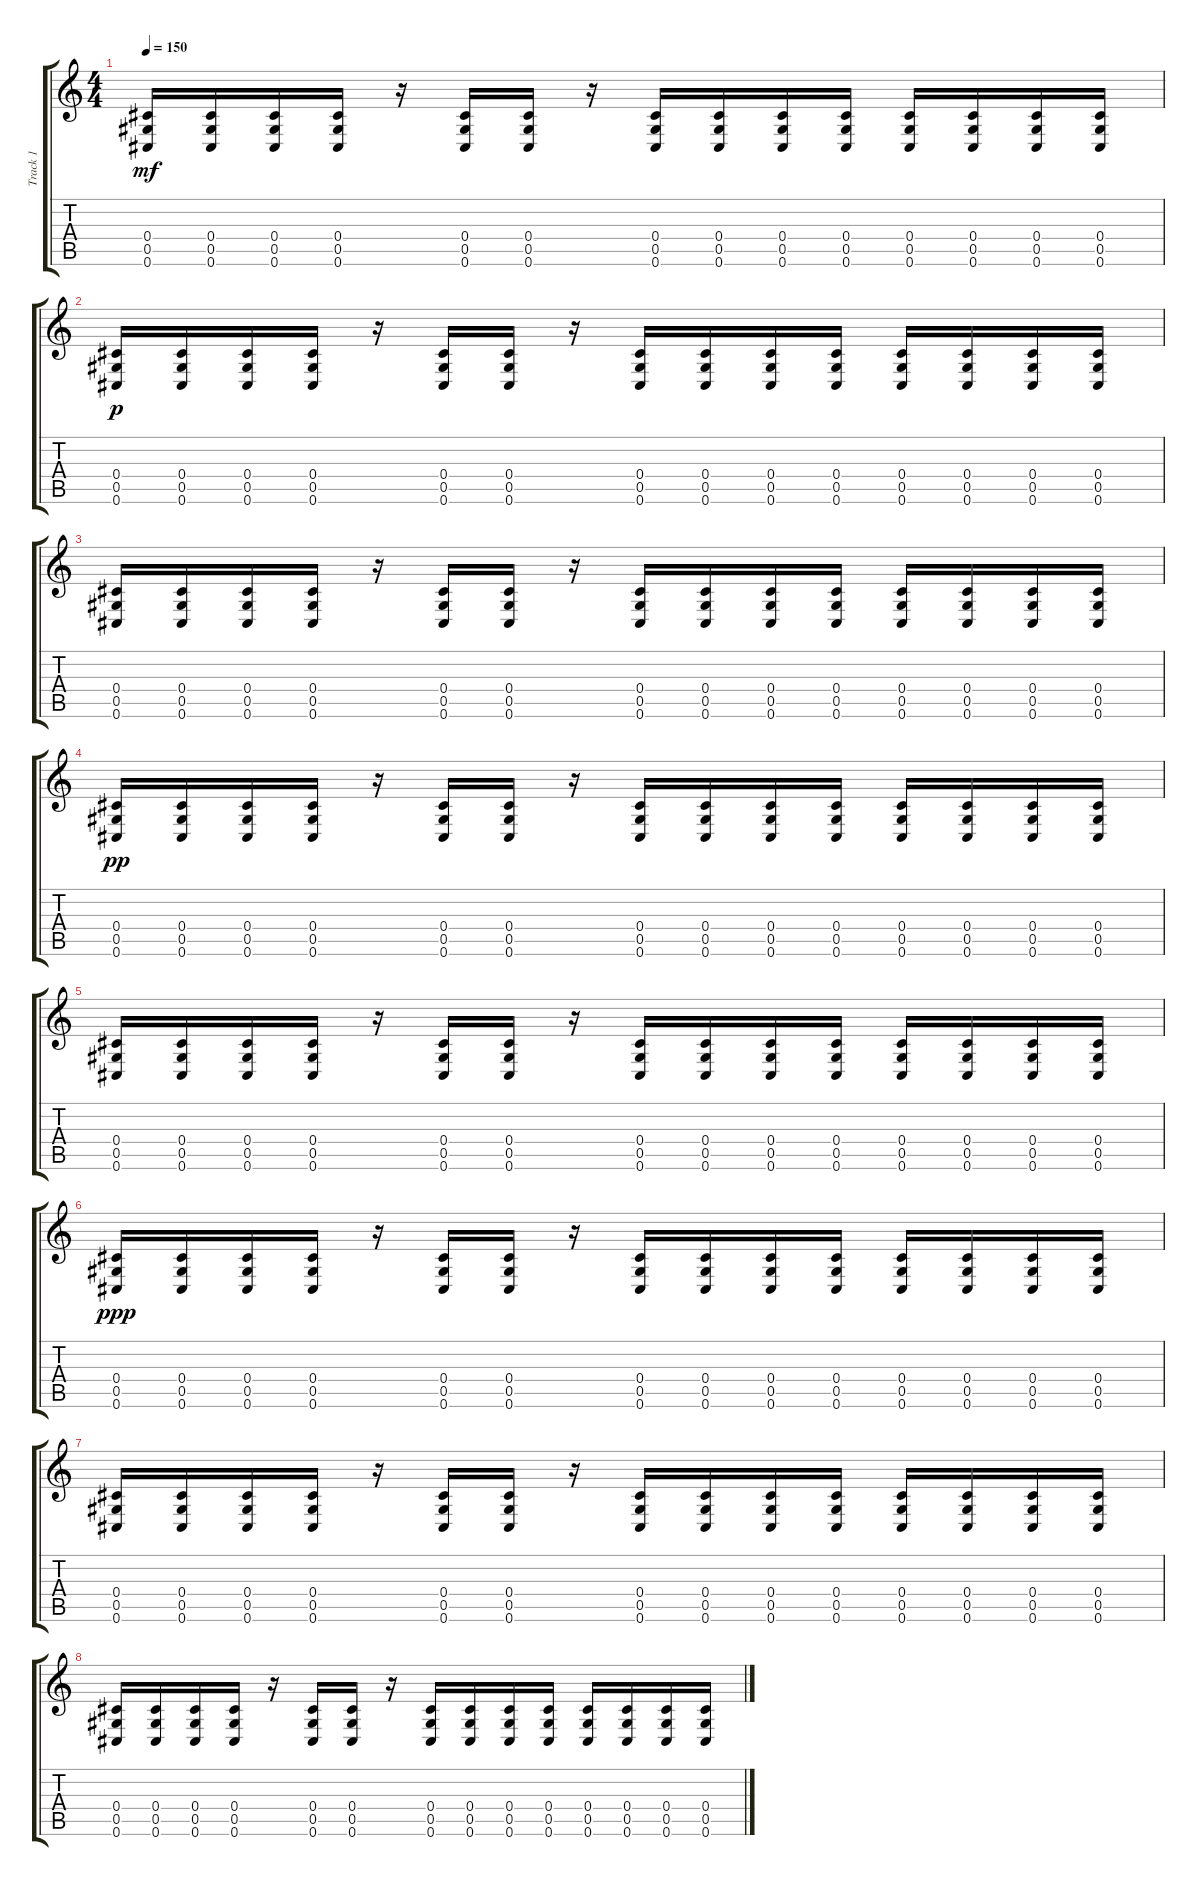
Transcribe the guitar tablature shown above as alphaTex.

\track ("Track 1" "Track 1") {instrument distortionguitar}
\staff {score tabs}
\tuning (Eb4 Bb3 Gb3 Db3 Ab2 Db2) {hide}
\ts (4 4)
\tempo 150
\clef g2
\ks c
(0.4 0.5 0.6).16{dy mf} (0.4 0.5 0.6).16 (0.4 0.5 0.6).16 (0.4 0.5 0.6).16 r.16 (0.4 0.5 0.6).16 (0.4 0.5 0.6).16 r.16 (0.4 0.5 0.6).16 (0.4 0.5 0.6).16 (0.4 0.5 0.6).16 (0.4 0.5 0.6).16 (0.4 0.5 0.6).16 (0.4 0.5 0.6).16 (0.4 0.5 0.6).16 (0.4 0.5 0.6).16 |
(0.4 0.5 0.6).16{dy p} (0.4 0.5 0.6).16 (0.4 0.5 0.6).16 (0.4 0.5 0.6).16 r.16 (0.4 0.5 0.6).16 (0.4 0.5 0.6).16 r.16 (0.4 0.5 0.6).16 (0.4 0.5 0.6).16 (0.4 0.5 0.6).16 (0.4 0.5 0.6).16 (0.4 0.5 0.6).16 (0.4 0.5 0.6).16 (0.4 0.5 0.6).16 (0.4 0.5 0.6).16 |
(0.4 0.5 0.6).16 (0.4 0.5 0.6).16 (0.4 0.5 0.6).16 (0.4 0.5 0.6).16 r.16 (0.4 0.5 0.6).16 (0.4 0.5 0.6).16 r.16 (0.4 0.5 0.6).16 (0.4 0.5 0.6).16 (0.4 0.5 0.6).16 (0.4 0.5 0.6).16 (0.4 0.5 0.6).16 (0.4 0.5 0.6).16 (0.4 0.5 0.6).16 (0.4 0.5 0.6).16 |
(0.4 0.5 0.6).16{dy pp} (0.4 0.5 0.6).16 (0.4 0.5 0.6).16 (0.4 0.5 0.6).16 r.16 (0.4 0.5 0.6).16 (0.4 0.5 0.6).16 r.16 (0.4 0.5 0.6).16 (0.4 0.5 0.6).16 (0.4 0.5 0.6).16 (0.4 0.5 0.6).16 (0.4 0.5 0.6).16 (0.4 0.5 0.6).16 (0.4 0.5 0.6).16 (0.4 0.5 0.6).16 |
(0.4 0.5 0.6).16 (0.4 0.5 0.6).16 (0.4 0.5 0.6).16 (0.4 0.5 0.6).16 r.16 (0.4 0.5 0.6).16 (0.4 0.5 0.6).16 r.16 (0.4 0.5 0.6).16 (0.4 0.5 0.6).16 (0.4 0.5 0.6).16 (0.4 0.5 0.6).16 (0.4 0.5 0.6).16 (0.4 0.5 0.6).16 (0.4 0.5 0.6).16 (0.4 0.5 0.6).16 |
(0.4 0.5 0.6).16{dy ppp} (0.4 0.5 0.6).16 (0.4 0.5 0.6).16 (0.4 0.5 0.6).16 r.16 (0.4 0.5 0.6).16 (0.4 0.5 0.6).16 r.16 (0.4 0.5 0.6).16 (0.4 0.5 0.6).16 (0.4 0.5 0.6).16 (0.4 0.5 0.6).16 (0.4 0.5 0.6).16 (0.4 0.5 0.6).16 (0.4 0.5 0.6).16 (0.4 0.5 0.6).16 |
(0.4 0.5 0.6).16 (0.4 0.5 0.6).16 (0.4 0.5 0.6).16 (0.4 0.5 0.6).16 r.16 (0.4 0.5 0.6).16 (0.4 0.5 0.6).16 r.16 (0.4 0.5 0.6).16 (0.4 0.5 0.6).16 (0.4 0.5 0.6).16 (0.4 0.5 0.6).16 (0.4 0.5 0.6).16 (0.4 0.5 0.6).16 (0.4 0.5 0.6).16 (0.4 0.5 0.6).16 |
(0.4 0.5 0.6).16 (0.4 0.5 0.6).16 (0.4 0.5 0.6).16 (0.4 0.5 0.6).16 r.16 (0.4 0.5 0.6).16 (0.4 0.5 0.6).16 r.16 (0.4 0.5 0.6).16 (0.4 0.5 0.6).16 (0.4 0.5 0.6).16 (0.4 0.5 0.6).16 (0.4 0.5 0.6).16 (0.4 0.5 0.6).16 (0.4 0.5 0.6).16 (0.4 0.5 0.6).16
